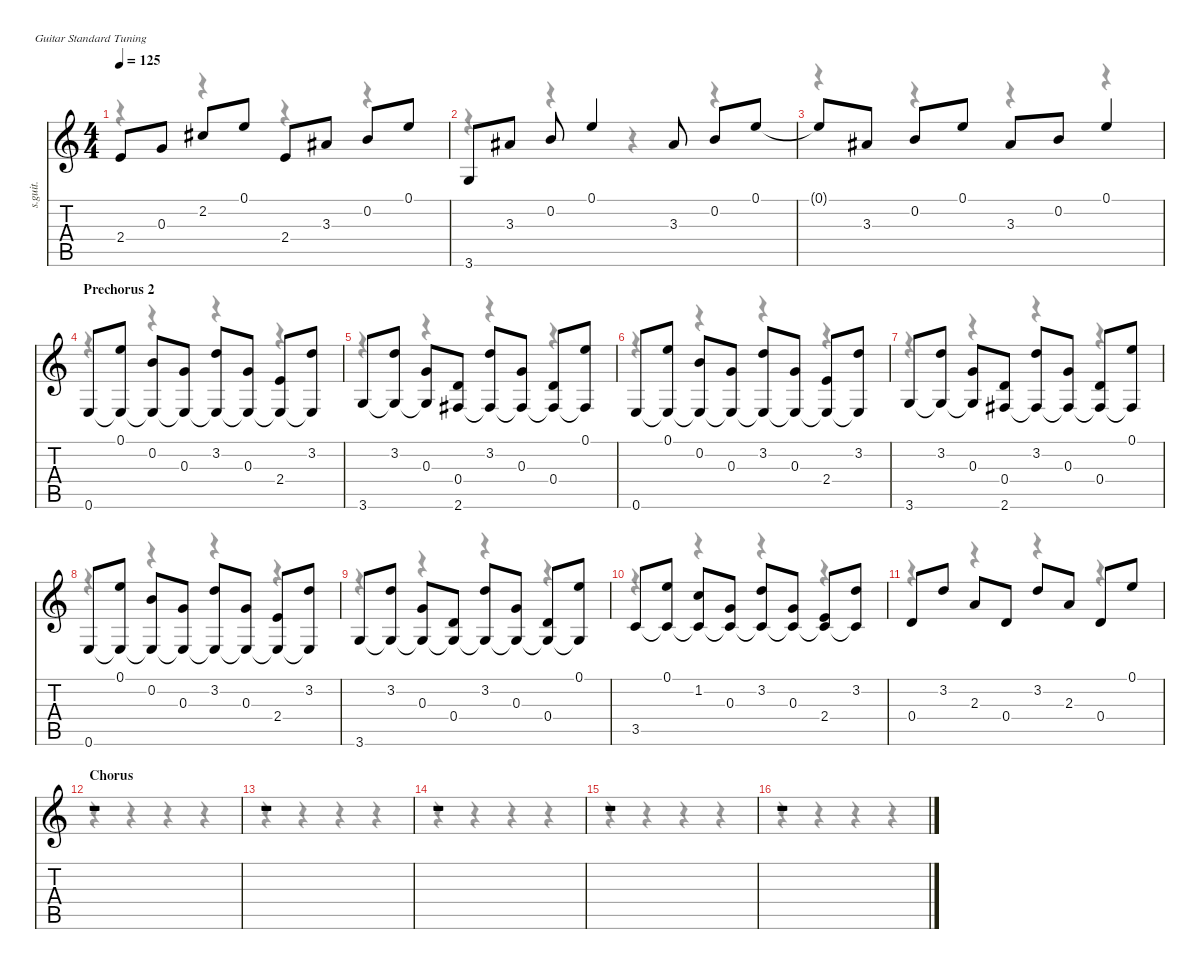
\defaultSystemsLayout 4
\hideDynamics
\bracketExtendMode nobrackets
\otherSystemsTrackNameOrientation horizontal
\track ("Gtr Clean" "s.guit.") {instrument acousticguitarsteel}
\staff {score tabs}
\tuning (E4 B3 G3 D3 A2 E2)
\voice
\ts (4 4)
\tempo 125
\clef g2
\ks c
2.4.8{dy f beam Up} 0.3.8{beam Up} 2.2{acc #}.8{beam Up} 0.1.8{beam Up} 2.4.8{beam Up} 3.3{acc #}.8{beam Up} 0.2.8{beam Up} 0.1.8{beam Up} |
3.6.8{beam Up} 3.3{acc #}.8{beam Up} 0.2.8{beam Up} 0.1.4{beam Up} 3.3{acc #}.8{beam Up} 0.2.8{beam Up} 0.1.8{beam Up} |
0.1{t}.8{beam Up} 3.3{acc #}.8{beam Up} 0.2.8{beam Up} 0.1.8{beam Up} 3.3{acc #}.8{beam Up} 0.2.8{beam Up} 0.1.4{beam Up} |
\section ("" "Prechorus 2")
0.6.8{beam Up} (0.1 0.6{t}).8{beam Up} (0.2 0.6{t}).8{beam Up} (0.3 0.6{t}).8{beam Up} (3.2 0.6{t}).8{beam Up} (0.3 0.6{t}).8{beam Up} (2.4 0.6{t}).8{beam Up} (3.2 0.6{t}).8{beam Up} |
3.6.8{beam Up} (3.2 3.6{t}).8{beam Up} (0.3 3.6{t}).8{beam Up} (0.4 2.6{acc #}).8{beam Up} (3.2 2.6{t acc #}).8{beam Up} (0.3 2.6{t acc #}).8{beam Up} (0.4 2.6{t acc #}).8{beam Up} (0.1 2.6{t acc #}).8{beam Up} |
0.6.8{beam Up} (0.1 0.6{t}).8{beam Up} (0.2 0.6{t}).8{beam Up} (0.3 0.6{t}).8{beam Up} (3.2 0.6{t}).8{beam Up} (0.3 0.6{t}).8{beam Up} (2.4 0.6{t}).8{beam Up} (3.2 0.6{t}).8{beam Up} |
3.6.8{beam Up} (3.2 3.6{t}).8{beam Up} (0.3 3.6{t}).8{beam Up} (0.4 2.6{acc #}).8{beam Up} (3.2 2.6{t acc #}).8{beam Up} (0.3 2.6{t acc #}).8{beam Up} (0.4 2.6{t acc #}).8{beam Up} (0.1 2.6{t acc #}).8{beam Up} |
0.6.8{beam Up} (0.1 0.6{t}).8{beam Up} (0.2 0.6{t}).8{beam Up} (0.3 0.6{t}).8{beam Up} (3.2 0.6{t}).8{beam Up} (0.3 0.6{t}).8{beam Up} (2.4 0.6{t}).8{beam Up} (3.2 0.6{t}).8{beam Up} |
3.6.8{beam Up} (3.2 3.6{t}).8{beam Up} (0.3 3.6{t}).8{beam Up} (0.4 3.6{t}).8{beam Up} (3.2 3.6{t}).8{beam Up} (0.3 3.6{t}).8{beam Up} (0.4 3.6{t}).8{beam Up} (0.1 3.6{t}).8{beam Up} |
3.5.8{beam Up} (0.1 3.5{t}).8{beam Up} (1.2 3.5{t}).8{beam Up} (0.3 3.5{t}).8{beam Up} (3.2 3.5{t}).8{beam Up} (0.3 3.5{t}).8{beam Up} (2.4 3.5{t}).8{beam Up} (3.2 3.5{t}).8{beam Up} |
0.4.8{beam Up} 3.2.8{beam Up} 2.3.8{beam Up} 0.4.8{beam Up} 3.2.8{beam Up} 2.3.8{beam Up} 0.4.8{beam Up} 0.1.8{beam Up} |
\section ("" "Chorus")
r.1{beam Up} |
r.1{beam Up} |
r.1{beam Up} |
r.1{beam Up} |
r.1{beam Up}
\voice
\clef g2
\ottava regular
\simile none
\ks c
r.4{dy mf beam Down} r.4{beam Down} r.4{beam Down} r.4{beam Down} |
r.4{beam Down} r.4{beam Down} r.4{beam Down} r.4{beam Down} |
r.4{beam Down} r.4{beam Down} r.4{beam Down} r.4{beam Down} |
r.4{beam Down} r.4{beam Down} r.4{beam Down} r.4{beam Down} |
r.4{beam Down} r.4{beam Down} r.4{beam Down} r.4{beam Down} |
r.4{beam Down} r.4{beam Down} r.4{beam Down} r.4{beam Down} |
r.4{beam Down} r.4{beam Down} r.4{beam Down} r.4{beam Down} |
r.4{beam Down} r.4{beam Down} r.4{beam Down} r.4{beam Down} |
r.4{beam Down} r.4{beam Down} r.4{beam Down} r.4{beam Down} |
r.4{beam Down} r.4{beam Down} r.4{beam Down} r.4{beam Down} |
r.4{beam Down} r.4{beam Down} r.4{beam Down} r.4{beam Down} |
r.4{beam Down} r.4{beam Down} r.4{beam Down} r.4{beam Down} |
r.4{beam Down} r.4{beam Down} r.4{beam Down} r.4{beam Down} |
r.4{beam Down} r.4{beam Down} r.4{beam Down} r.4{beam Down} |
r.4{beam Down} r.4{beam Down} r.4{beam Down} r.4{beam Down} |
r.4{beam Down} r.4{beam Down} r.4{beam Down} r.4{beam Down}
